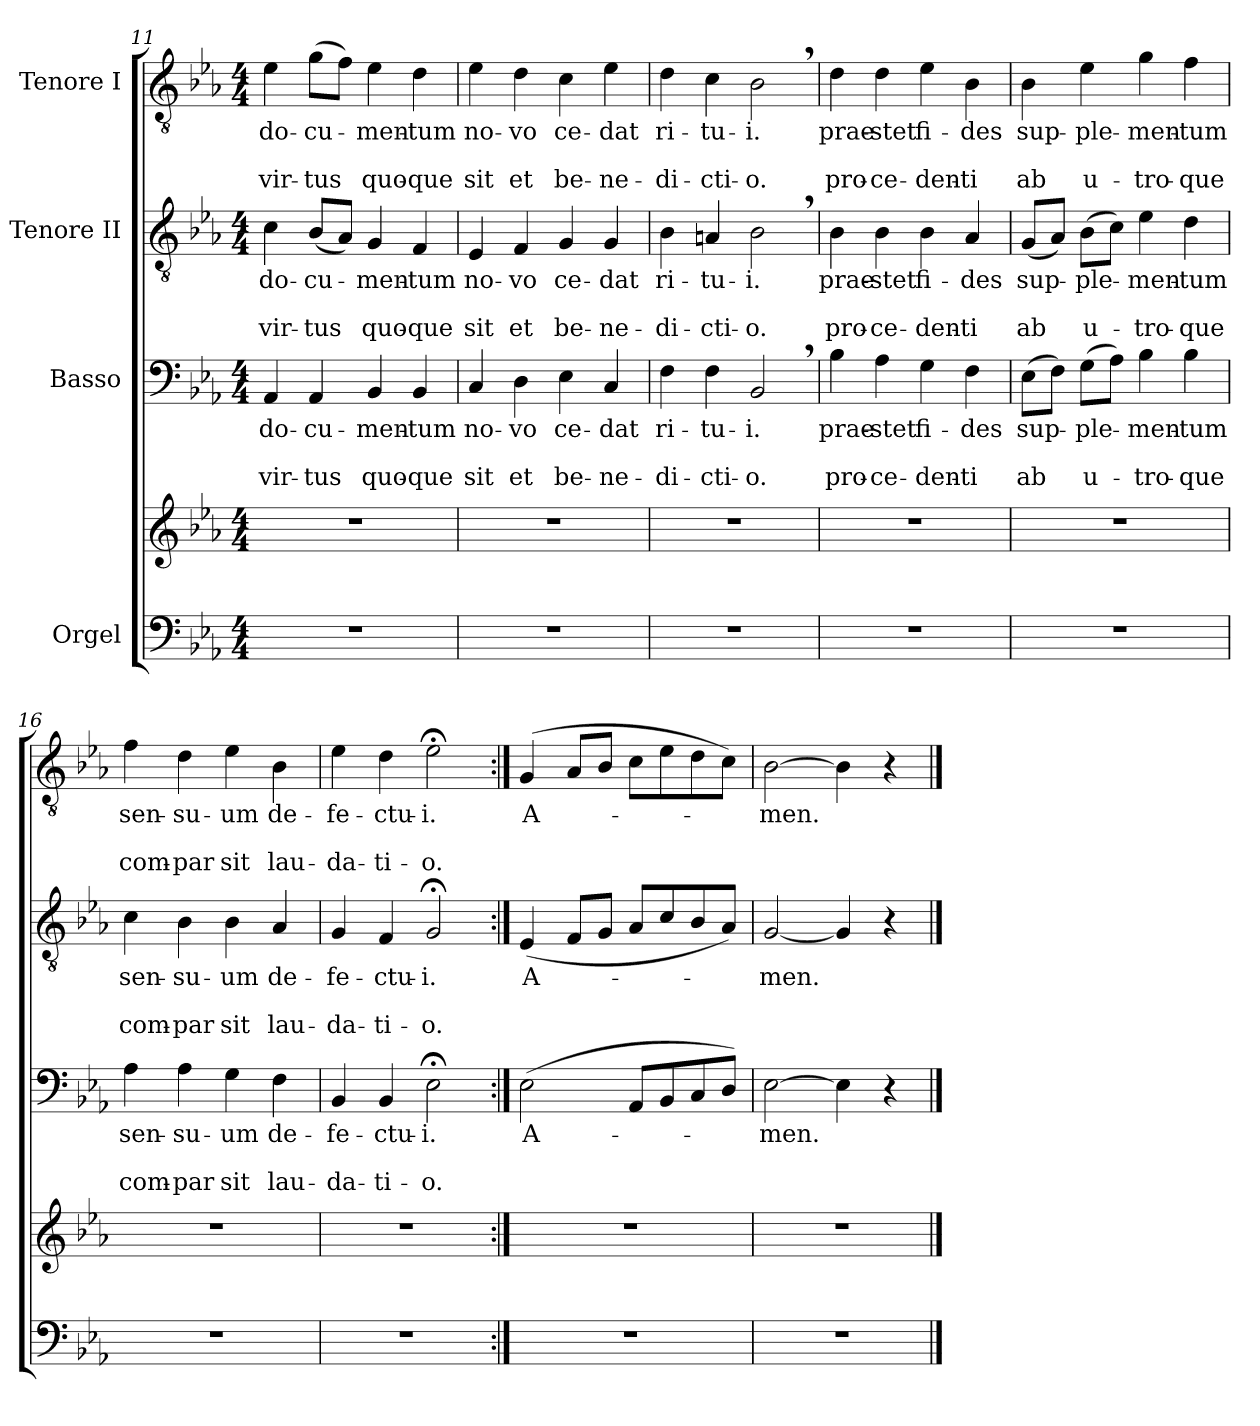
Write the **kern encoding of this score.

**kern	**kern	**kern	**text	**text	**text	**kern	**text	**text	**text	**kern	**text	**text	**text
*part4	*part4	*part3	*part3	*part3	*part3	*part2	*part2	*part2	*part2	*part1	*part1	*part1	*part1
*staff5	*staff4	*staff3	*staff3	*staff3	*staff3	*staff2	*staff2	*staff2	*staff2	*staff1	*staff1	*staff1	*staff1
*I"Orgel	*	*I"Basso	*	*	*	*I"Tenore II	*	*	*	*I"Tenore I	*	*	*
*clefF4	*clefG2	*clefF4	*	*	*	*clefGv2	*	*	*	*clefGv2	*	*	*
*k[b-e-a-]	*k[b-e-a-]	*k[b-e-a-]	*	*	*	*k[b-e-a-]	*	*	*	*k[b-e-a-]	*	*	*
*E-:	*E-:	*E-:	*	*	*	*E-:	*	*	*	*E-:	*	*	*
*M4/4	*M4/4	*M4/4	*	*	*	*M4/4	*	*	*	*M4/4	*	*	*
=11	=11	=11	=11	=11	=11	=11	=11	=11	=11	=11	=11	=11	=11
1r	1r	4AA-/	do-	.	vir-	4c\	do-	.	vir-	4e-\	do-	.	vir-
.	.	4AA-/	-cu-	.	-tus	(8B-/L	-cu-	.	-tus	(8g\L	-cu-	.	-tus
.	.	.	.	.	.	8A-/J)	.	.	.	8f\J)	.	.	.
.	.	4BB-/	-men-	.	quo-	4G/	-men-	.	quo-	4e-\	-men-	.	quo-
.	.	4BB-/	-tum	.	-que	4F/	-tum	.	-que	4d\	-tum	.	-que
=12	=12	=12	=12	=12	=12	=12	=12	=12	=12	=12	=12	=12	=12
1r	1r	4C/	no-	.	sit	4E-/	no-	.	sit	4e-\	no-	.	sit
.	.	4D\	-vo	.	et	4F/	-vo	.	et	4d\	-vo	.	et
.	.	4E-\	ce-	.	be-	4G/	ce-	.	be-	4c\	ce-	.	be-
.	.	4C/	-dat	.	-ne-	4G/	-dat	.	-ne-	4e-\	-dat	.	-ne-
=13	=13	=13	=13	=13	=13	=13	=13	=13	=13	=13	=13	=13	=13
1r	1r	4F\	ri-	.	-di-	4B-\	ri-	.	-di-	4d\	ri-	.	-di-
.	.	4F\	-tu-	.	-cti-	4An/	-tu-	.	-cti-	4c\	-tu-	.	-cti-
.	.	2BB-,>/	-i.	.	-o.	2B-,>\	-i.	.	-o.	2B-,>\	-i.	.	-o.
!!LO:LB:g=z
=14	=14	=14	=14	=14	=14	=14	=14	=14	=14	=14	=14	=14	=14
1r	1r	4B-\	prae-	.	pro-	4B-\	prae-	.	pro-	4d\	prae-	.	pro-
.	.	4A-\	-stet	.	-ce-	4B-\	-stet	.	-ce-	4d\	-stet	.	-ce-
.	.	4G\	fi-	.	-den-	4B-\	fi-	.	-den-	4e-\	fi-	.	-den-
.	.	4F\	-des	.	-ti	4A-/	-des	.	-ti	4B-\	-des	.	-ti
=15	=15	=15	=15	=15	=15	=15	=15	=15	=15	=15	=15	=15	=15
1r	1r	(8E-\L	sup-	.	ab	(8G/L	sup-	.	ab	4B-\	sup-	.	ab
.	.	8F\J)	.	.	.	8A-/J)	.	.	.	.	.	.	.
.	.	(8G\L	-ple-	.	u-	(8B-\L	-ple-	.	u-	4e-\	-ple-	.	u-
.	.	8A-\J)	.	.	.	8c\J)	.	.	.	.	.	.	.
.	.	4B-\	-men-	.	-tro-	4e-\	-men-	.	-tro-	4g\	-men-	.	-tro-
.	.	4B-\	-tum	.	-que	4d\	-tum	.	-que	4f\	-tum	.	-que
=16	=16	=16	=16	=16	=16	=16	=16	=16	=16	=16	=16	=16	=16
1r	1r	4A-\	sen-	.	com-	4c\	sen-	.	com-	4f\	sen-	.	com-
.	.	4A-\	-su-	.	-par	4B-\	-su-	.	-par	4d\	-su-	.	-par
.	.	4G\	-um	.	sit	4B-\	-um	.	sit	4e-\	-um	.	sit
.	.	4F\	de-	.	lau-	4A-/	de-	.	lau-	4B-\	de-	.	lau-
=17	=17	=17	=17	=17	=17	=17	=17	=17	=17	=17	=17	=17	=17
1r	1r	4BB-/	-fe-	.	-da-	4G/	-fe-	.	-da-	4e-\	-fe-	.	-da-
.	.	4BB-/	-ctu-	.	-ti-	4F/	-ctu-	.	-ti-	4d\	-ctu-	.	-ti-
.	.	2E-;<\	-i.	.	-o.	2G;</	-i.	.	-o.	2e-;<\	-i.	.	-o.
!!LO:LB:g=z
=18:|!	=18:|!	=18:|!	=18:|!	=18:|!	=18:|!	=18:|!	=18:|!	=18:|!	=18:|!	=18:|!	=18:|!	=18:|!	=18:|!
1r	1r	(2E-\	A-	.	.	(4E-/	A-	.	.	(4G/	A-	.	.
.	.	.	.	.	.	8F/L	.	.	.	8A-/L	.	.	.
.	.	.	.	.	.	8G/J	.	.	.	8B-/J	.	.	.
.	.	8AA-/L	.	.	.	8A-/L	.	.	.	8c\L	.	.	.
.	.	8BB-/	.	.	.	8c/	.	.	.	8e-\	.	.	.
.	.	8C/	.	.	.	8B-/	.	.	.	8d\	.	.	.
.	.	8D/J)	.	.	.	8A-/J)	.	.	.	8c\J)	.	.	.
=19	=19	=19	=19	=19	=19	=19	=19	=19	=19	=19	=19	=19	=19
1r	1r	[2E-\	-men.	.	.	[2G/	-men.	.	.	[2B-\	-men.	.	.
.	.	4E-\]	.	.	.	4G/]	.	.	.	4B-\]	.	.	.
.	.	4r	.	.	.	4r	.	.	.	4r	.	.	.
==	==	==	==	==	==	==	==	==	==	==	==	==	==
*-	*-	*-	*-	*-	*-	*-	*-	*-	*-	*-	*-	*-	*-
